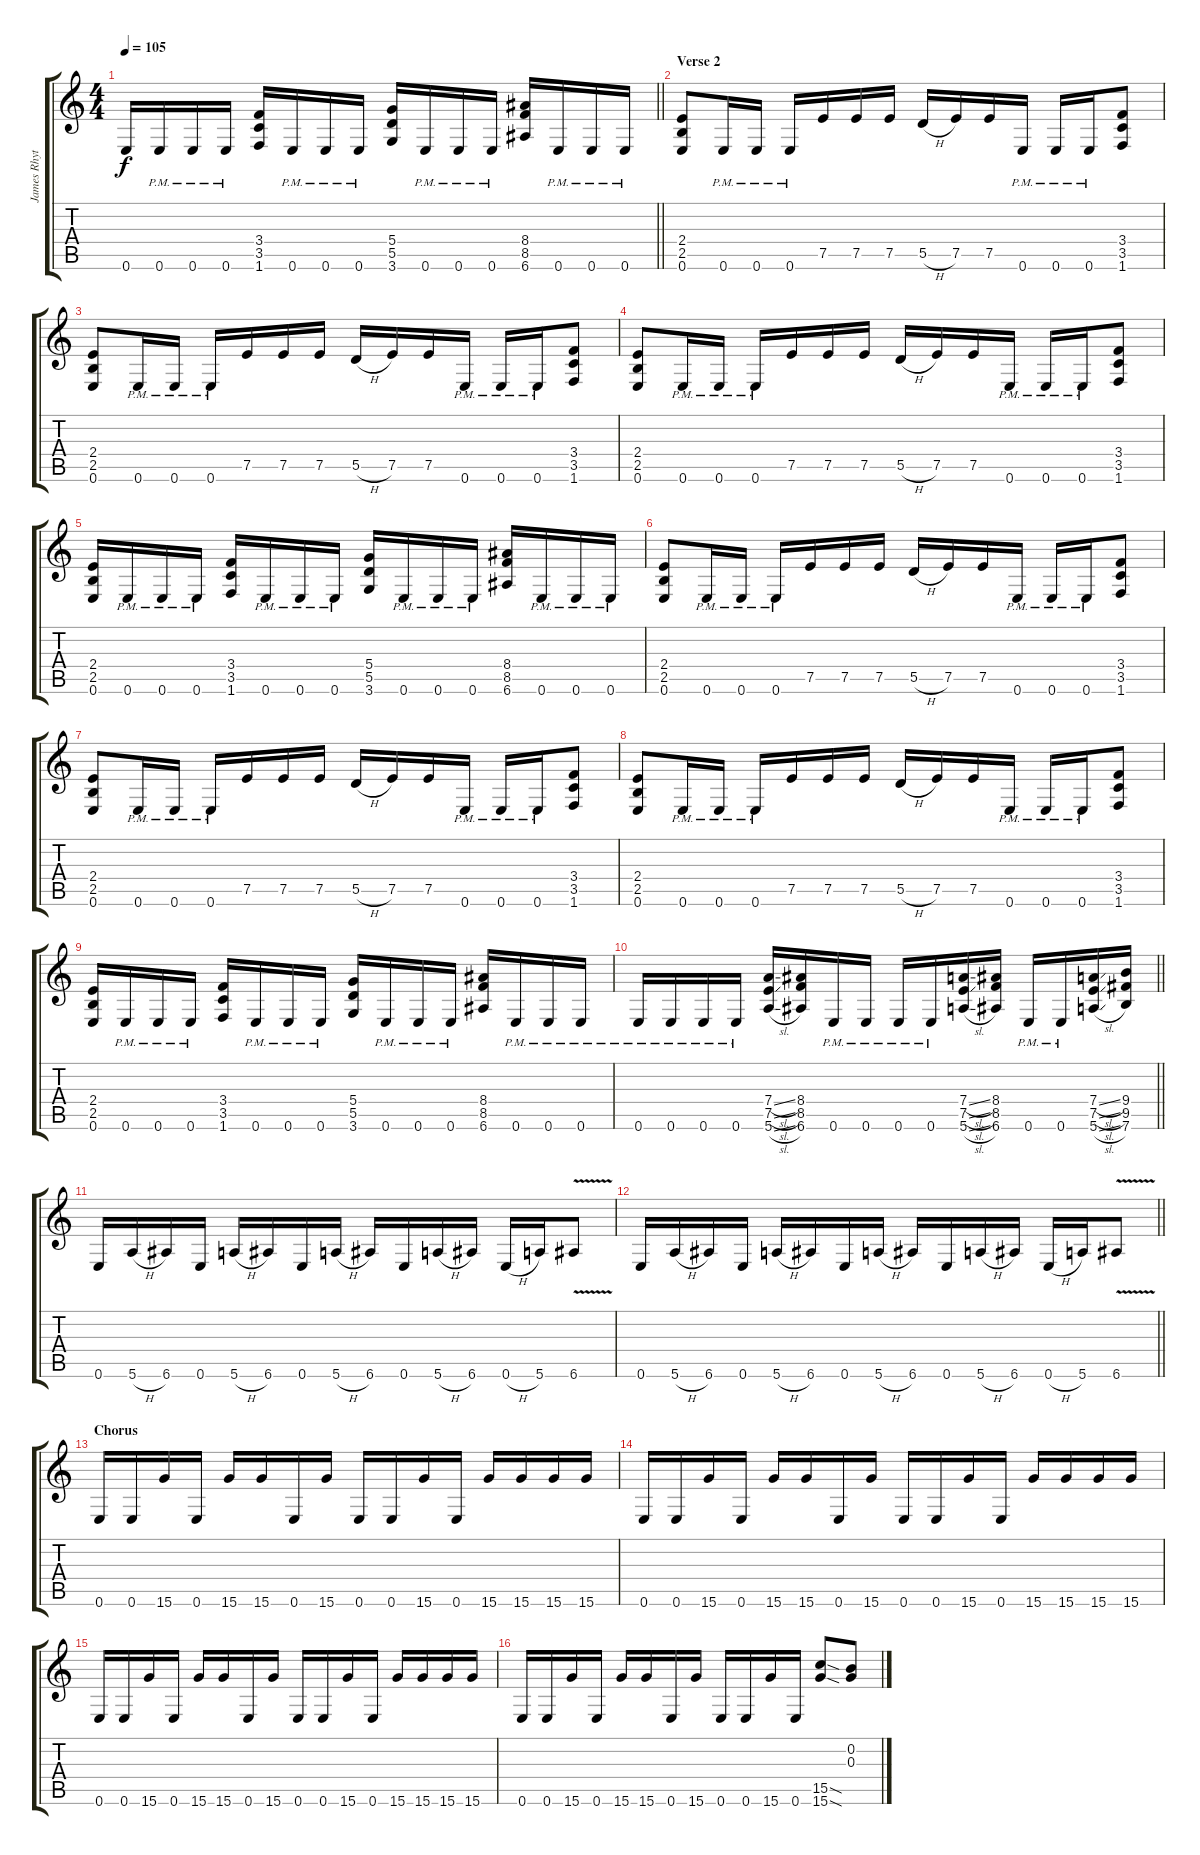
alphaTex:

\track ("James Rhythm" "James Rhyt") {instrument distortionguitar}
\staff {score tabs}
\tuning (E4 B3 G3 D3 A2 E2) {hide}
\ts (4 4)
\tempo 105
\clef g2
\barLineRight lightlight
\ks c
0.6.16{dy f} 0.6{pm}.16 0.6{pm}.16 0.6{pm}.16 (3.4 3.5 1.6).16 0.6{pm}.16 0.6{pm}.16 0.6{pm}.16 (5.4 5.5 3.6).16 0.6{pm}.16 0.6{pm}.16 0.6{pm}.16 (8.4 8.5 6.6).16 0.6{pm}.16 0.6{pm}.16 0.6{pm}.16 |
\section ("" "Verse 2")
(2.4 2.5 0.6).8 0.6{pm}.16 0.6{pm}.16 0.6{pm}.16 7.5.16 7.5.16 7.5.16 5.5{h}.16 7.5.16 7.5.16 0.6{pm}.16 0.6{pm}.16 0.6{pm}.16 (3.4 3.5 1.6).8 |
(2.4 2.5 0.6).8 0.6{pm}.16 0.6{pm}.16 0.6{pm}.16 7.5.16 7.5.16 7.5.16 5.5{h}.16 7.5.16 7.5.16 0.6{pm}.16 0.6{pm}.16 0.6{pm}.16 (3.4 3.5 1.6).8 |
(2.4 2.5 0.6).8 0.6{pm}.16 0.6{pm}.16 0.6{pm}.16 7.5.16 7.5.16 7.5.16 5.5{h}.16 7.5.16 7.5.16 0.6{pm}.16 0.6{pm}.16 0.6{pm}.16 (3.4 3.5 1.6).8 |
(2.4 2.5 0.6).16 0.6{pm}.16 0.6{pm}.16 0.6{pm}.16 (3.4 3.5 1.6).16 0.6{pm}.16 0.6{pm}.16 0.6{pm}.16 (5.4 5.5 3.6).16 0.6{pm}.16 0.6{pm}.16 0.6{pm}.16 (8.4 8.5 6.6).16 0.6{pm}.16 0.6{pm}.16 0.6{pm}.16 |
(2.4 2.5 0.6).8 0.6{pm}.16 0.6{pm}.16 0.6{pm}.16 7.5.16 7.5.16 7.5.16 5.5{h}.16 7.5.16 7.5.16 0.6{pm}.16 0.6{pm}.16 0.6{pm}.16 (3.4 3.5 1.6).8 |
(2.4 2.5 0.6).8 0.6{pm}.16 0.6{pm}.16 0.6{pm}.16 7.5.16 7.5.16 7.5.16 5.5{h}.16 7.5.16 7.5.16 0.6{pm}.16 0.6{pm}.16 0.6{pm}.16 (3.4 3.5 1.6).8 |
(2.4 2.5 0.6).8 0.6{pm}.16 0.6{pm}.16 0.6{pm}.16 7.5.16 7.5.16 7.5.16 5.5{h}.16 7.5.16 7.5.16 0.6{pm}.16 0.6{pm}.16 0.6{pm}.16 (3.4 3.5 1.6).8 |
(2.4 2.5 0.6).16 0.6{pm}.16 0.6{pm}.16 0.6{pm}.16 (3.4 3.5 1.6).16 0.6{pm}.16 0.6{pm}.16 0.6{pm}.16 (5.4 5.5 3.6).16 0.6{pm}.16 0.6{pm}.16 0.6{pm}.16 (8.4 8.5 6.6).16 0.6{pm}.16 0.6{pm}.16 0.6{pm}.16 |
\barLineRight lightlight
0.6{pm}.16 0.6{pm}.16 0.6{pm}.16 0.6{pm}.16 (7.4{sl} 7.5{sl} 5.6{sl}).16 (8.4 8.5 6.6).16 0.6{pm}.16 0.6{pm}.16 0.6{pm}.16 0.6{pm}.16 (7.4{sl} 7.5{sl} 5.6{sl}).16 (8.4 8.5 6.6).16 0.6{pm}.16 0.6{pm}.16 (7.4{sl} 7.5{sl} 5.6{sl}).16 (9.4 9.5 7.6).16 |
0.6.16 5.6{h}.16 6.6.16 0.6.16 5.6{h}.16 6.6.16 0.6.16 5.6{h}.16 6.6.16 0.6.16 5.6{h}.16 6.6.16 0.6{h}.16 5.6.16 6.6{v}.8 |
\barLineRight lightlight
0.6.16 5.6{h}.16 6.6.16 0.6.16 5.6{h}.16 6.6.16 0.6.16 5.6{h}.16 6.6.16 0.6.16 5.6{h}.16 6.6.16 0.6{h}.16 5.6.16 6.6{v}.8 |
\section ("" "Chorus")
0.6.16 0.6.16 15.6.16 0.6.16 15.6.16 15.6.16 0.6.16 15.6.16 0.6.16 0.6.16 15.6.16 0.6.16 15.6.16 15.6.16 15.6.16 15.6.16 |
0.6.16 0.6.16 15.6.16 0.6.16 15.6.16 15.6.16 0.6.16 15.6.16 0.6.16 0.6.16 15.6.16 0.6.16 15.6.16 15.6.16 15.6.16 15.6.16 |
0.6.16 0.6.16 15.6.16 0.6.16 15.6.16 15.6.16 0.6.16 15.6.16 0.6.16 0.6.16 15.6.16 0.6.16 15.6.16 15.6.16 15.6.16 15.6.16 |
0.6.16 0.6.16 15.6.16 0.6.16 15.6.16 15.6.16 0.6.16 15.6.16 0.6.16 0.6.16 15.6.16 0.6.16 (15.5{sod} 15.6{sod}).8 (0.2 0.3).8
